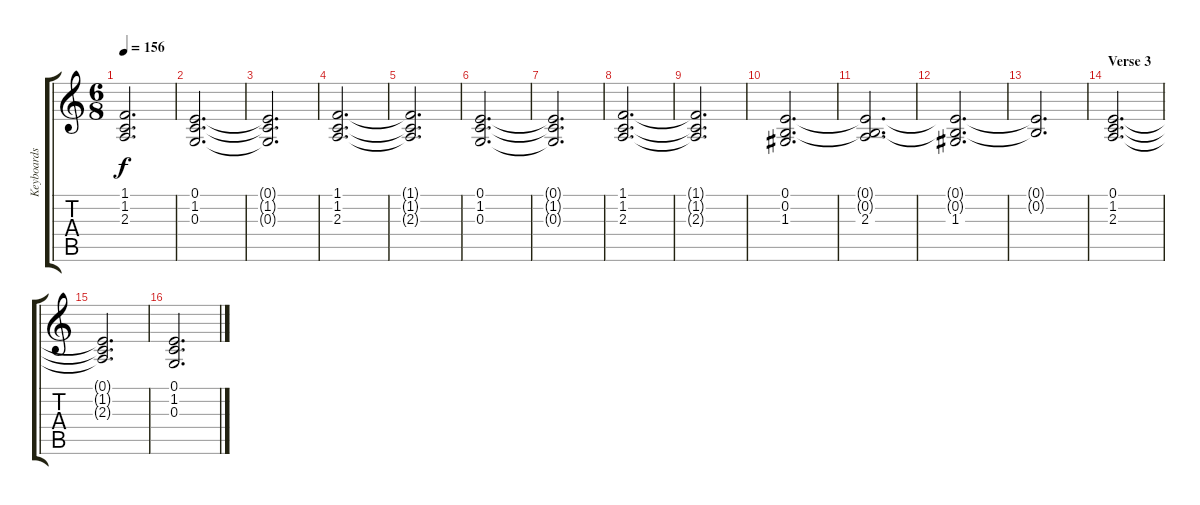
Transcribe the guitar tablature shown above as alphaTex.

\track ("Keyboards" "Keyboards") {instrument lead1square}
\staff {score tabs}
\tuning (E4 B3 G3 D3 A2 E2) {hide}
\ts (6 8)
\tempo 156
\clef g2
\ks c
(1.1{t} 1.2{t} 2.3{t}).2{d dy f} |
(0.1 1.2 0.3).2{d} |
(0.1{t} 1.2{t} 0.3{t}).2{d} |
(1.1 1.2 2.3).2{d} |
(1.1{t} 1.2{t} 2.3{t}).2{d} |
(0.1 1.2 0.3).2{d} |
(0.1{t} 1.2{t} 0.3{t}).2{d} |
(1.1 1.2 2.3).2{d} |
(1.1{t} 1.2{t} 2.3{t}).2{d} |
(0.1 0.2 1.3).2{d} |
(0.1{t} 0.2{t} 2.3).2{d} |
(0.1{t} 0.2{t} 1.3).2{d} |
(0.1{t} 0.2{t}).2{d} |
\section ("" "Verse 3")
(0.1 1.2 2.3).2{d} |
(0.1{t} 1.2{t} 2.3{t}).2{d} |
(0.1 1.2 0.3).2{d}
